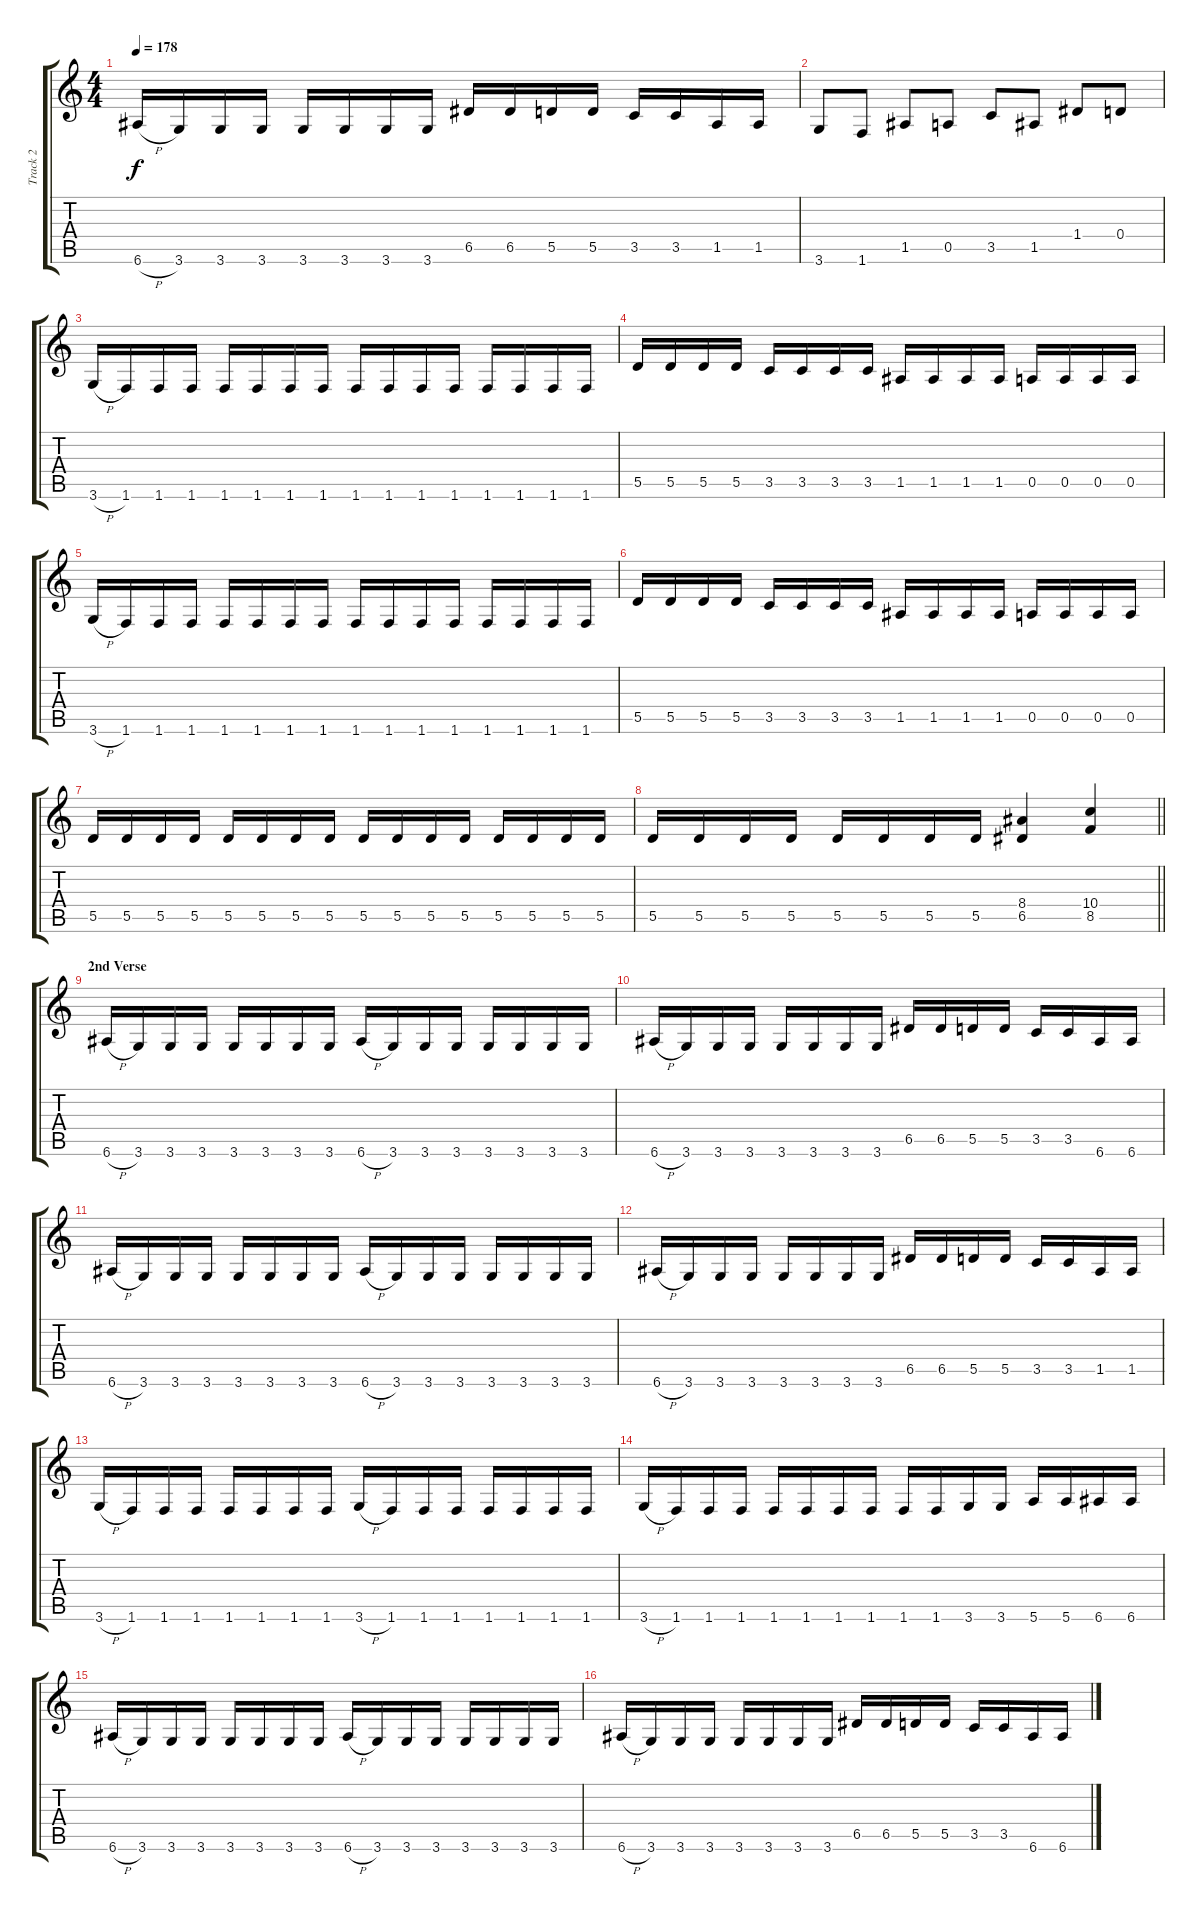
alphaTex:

\track ("Track 2" "Track 2") {instrument overdrivenguitar}
\staff {score tabs}
\tuning (E4 B3 G3 D3 A2 E2) {hide}
\ts (4 4)
\tempo 178
\clef g2
\ks c
6.6{h}.16{dy f} 3.6.16 3.6.16 3.6.16 3.6.16 3.6.16 3.6.16 3.6.16 6.5.16 6.5.16 5.5.16 5.5.16 3.5.16 3.5.16 1.5.16 1.5.16 |
3.6.8 1.6.8 1.5.8 0.5.8 3.5.8 1.5.8 1.4.8 0.4.8 |
3.6{h}.16 1.6.16 1.6.16 1.6.16 1.6.16 1.6.16 1.6.16 1.6.16 1.6.16 1.6.16 1.6.16 1.6.16 1.6.16 1.6.16 1.6.16 1.6.16 |
5.5.16 5.5.16 5.5.16 5.5.16 3.5.16 3.5.16 3.5.16 3.5.16 1.5.16 1.5.16 1.5.16 1.5.16 0.5.16 0.5.16 0.5.16 0.5.16 |
3.6{h}.16 1.6.16 1.6.16 1.6.16 1.6.16 1.6.16 1.6.16 1.6.16 1.6.16 1.6.16 1.6.16 1.6.16 1.6.16 1.6.16 1.6.16 1.6.16 |
5.5.16 5.5.16 5.5.16 5.5.16 3.5.16 3.5.16 3.5.16 3.5.16 1.5.16 1.5.16 1.5.16 1.5.16 0.5.16 0.5.16 0.5.16 0.5.16 |
5.5.16 5.5.16 5.5.16 5.5.16 5.5.16 5.5.16 5.5.16 5.5.16 5.5.16 5.5.16 5.5.16 5.5.16 5.5.16 5.5.16 5.5.16 5.5.16 |
\barLineRight lightlight
5.5.16 5.5.16 5.5.16 5.5.16 5.5.16 5.5.16 5.5.16 5.5.16 (8.4 6.5).4 (10.4 8.5).4 |
\section ("" "2nd Verse")
6.6{h}.16 3.6.16 3.6.16 3.6.16 3.6.16 3.6.16 3.6.16 3.6.16 6.6{h}.16 3.6.16 3.6.16 3.6.16 3.6.16 3.6.16 3.6.16 3.6.16 |
6.6{h}.16 3.6.16 3.6.16 3.6.16 3.6.16 3.6.16 3.6.16 3.6.16 6.5.16 6.5.16 5.5.16 5.5.16 3.5.16 3.5.16 6.6.16 6.6.16 |
6.6{h}.16 3.6.16 3.6.16 3.6.16 3.6.16 3.6.16 3.6.16 3.6.16 6.6{h}.16 3.6.16 3.6.16 3.6.16 3.6.16 3.6.16 3.6.16 3.6.16 |
6.6{h}.16 3.6.16 3.6.16 3.6.16 3.6.16 3.6.16 3.6.16 3.6.16 6.5.16 6.5.16 5.5.16 5.5.16 3.5.16 3.5.16 1.5.16 1.5.16 |
3.6{h}.16 1.6.16 1.6.16 1.6.16 1.6.16 1.6.16 1.6.16 1.6.16 3.6{h}.16 1.6.16 1.6.16 1.6.16 1.6.16 1.6.16 1.6.16 1.6.16 |
3.6{h}.16 1.6.16 1.6.16 1.6.16 1.6.16 1.6.16 1.6.16 1.6.16 1.6.16 1.6.16 3.6.16 3.6.16 5.6.16 5.6.16 6.6.16 6.6.16 |
6.6{h}.16 3.6.16 3.6.16 3.6.16 3.6.16 3.6.16 3.6.16 3.6.16 6.6{h}.16 3.6.16 3.6.16 3.6.16 3.6.16 3.6.16 3.6.16 3.6.16 |
6.6{h}.16 3.6.16 3.6.16 3.6.16 3.6.16 3.6.16 3.6.16 3.6.16 6.5.16 6.5.16 5.5.16 5.5.16 3.5.16 3.5.16 6.6.16 6.6.16
